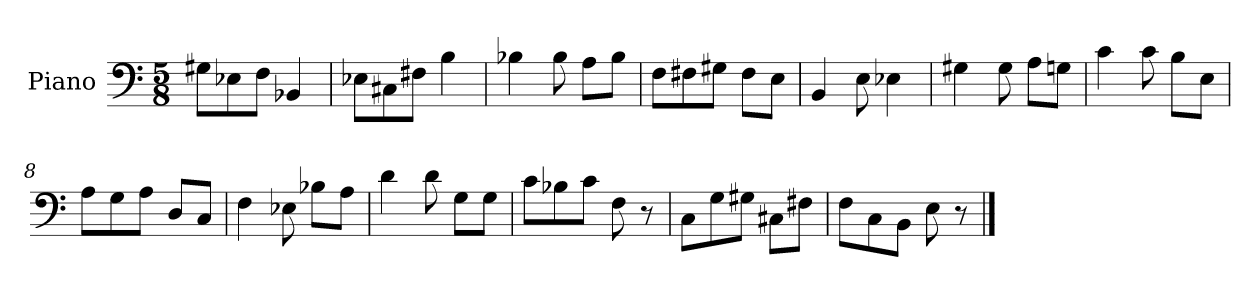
**kern
*part1
*staff1
*I"Piano
*I'Pno.
*clefF4
*k[]
*M5/8
*MM120
=1
8G#X\L
8E-X\
8F\J
4BB-X/
=2
8E-X\L
8C#X\
8F#X\J
4B\
=3
4B-X\
8B-\
8A\L
8B-\J
=4
8F\L
8F#X\
8G#X\J
8F#\L
8E\J
=5
4BB/
8E\
4E-X\
=6
4G#X\
8G#\
8A\L
8Gn\J
=7
4c\
8c\
8B\L
8E\J
=8
8A\L
8G\
8A\J
8D/L
8C/J
!!LO:LB:g=z
=9
4F\
8E-X\
8B-X\L
8A\J
=10
4d\
8d\
8G\L
8G\J
=11
8c\L
8B-X\
8c\J
8F\
8r
=12
8C\L
8G\
8G#X\J
8C#X\L
8F#X\J
=13
8F\L
8C\
8BB\J
8E\
8r
==
*-
